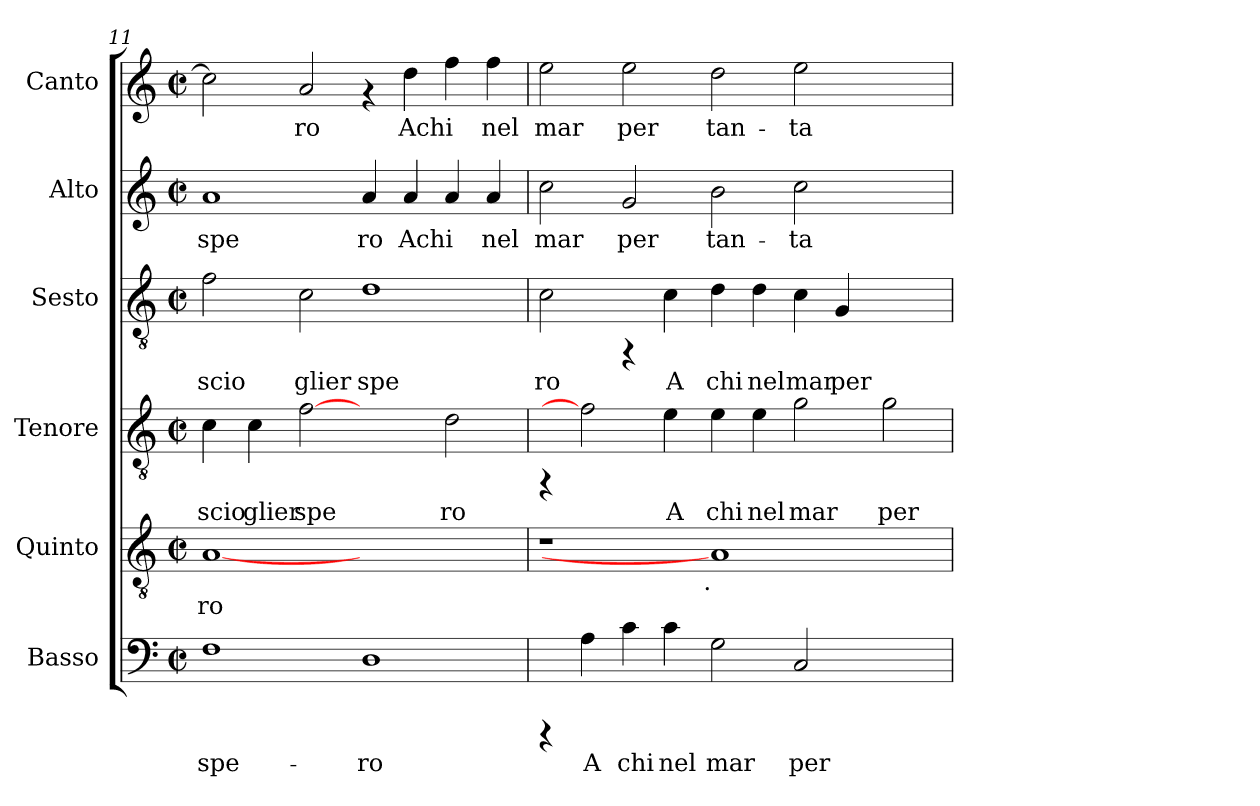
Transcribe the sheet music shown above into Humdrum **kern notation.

**kern	**text	**kern	**text	**kern	**text	**kern	**text	**kern	**text	**kern	**text
*part6	*part6	*part5	*part5	*part4	*part4	*part3	*part3	*part2	*part2	*part1	*part1
*staff6	*staff6	*staff5	*staff5	*staff4	*staff4	*staff3	*staff3	*staff2	*staff2	*staff1	*staff1
*I"Basso	*	*I"Quinto	*	*I"Tenore	*	*I"Sesto	*	*I"Alto	*	*I"Canto	*
*I'Basso	*	*I'Quinto	*	*I'Tenore	*	*I'Sesto	*	*I'Alto	*	*I'Canto	*
*clefF4	*	*clefGv2	*	*clefGv2	*	*clefGv2	*	*clefG2	*	*clefG2	*
*k[]	*	*k[]	*	*k[]	*	*k[]	*	*k[]	*	*k[]	*
*C:	*	*C:	*	*C:	*	*C:	*	*C:	*	*C:	*
*M2/2	*	*M2/2	*	*M2/2	*	*M2/2	*	*M2/2	*	*M2/2	*
*met(c|)	*	*met(c|)	*	*met(c|)	*	*met(c|)	*	*met(c|)	*	*met(c|)	*
=11	=11	=11	=11	=11	=11	=11	=11	=11	=11	=11	=11
!	!LO:LY:b:cj	!	!LO:LY:b:cj	!	!LO:LY:b:cj	!	!LO:LY:b:cj	!	!LO:LY:b:cj	!	!LO:LY:b:cj
1F	spe-	[1A	ro	4c\	scio	2f\	scio	1a	spe	2cc\]	.
!	!	!	!	!	!LO:LY:b:cj	!	!	!	!	!	!
.	.	.	.	4c\	glier	.	.	.	.	.	.
!	!	!	!	!	!LO:LY:b:cj	!	!LO:LY:b:cj	!	!	!	!LO:LY:b:cj
.	.	.	.	[2f	spe	2c\	glier	.	.	2a/	ro
!	!LO:LY:b:cj	!	!	!	!	!	!LO:LY:b:cj	!	!LO:LY:b:cj	!	!
1D	-ro	1ryy	.	2ryy	.	1d	spe	4a/	ro	4rf	.
!	!	!	!	!	!	!	!	!	!LO:LY:b:cj	!	!LO:LY:b:cj
.	.	.	.	.	.	.	.	4a/	Achi	4dd\	Achi
!	!	!	!	!	!LO:LY:b:cj	!	!	!	!LO:LY:b:cj	!	!LO:LY:b:cj
.	.	.	.	2d\	ro	.	.	4a/	.	4ff\	.
!	!	!	!	!	!	!	!	!	!LO:LY:b:cj	!	!LO:LY:b:cj
.	.	.	.	.	.	.	.	4a/	nel	4ff\	nel
!!LO:PB:g=z
=12	=12	=12	=12	=12	=12	=12	=12	=12	=12	=12	=12
!	!	!	!	!	!	!	!LO:LY:b:cj	!	!LO:LY:b:cj	!	!LO:LY:b:cj
*	*	*^	*	*	*	*	*	*	*	*	*
4rCCC	.	1r	2ryy	.	4rFF	.	2c\	ro	2cc\	mar	2ee\	mar
!	!LO:LY:b:cj	!	!	!	!	!	!	!	!	!	!	!
4A\	A	.	.	.	2f]	.	.	.	.	.	.	.
!	!LO:LY:b:cj	!	!	!	!	!	!	!	!	!LO:LY:b:cj	!	!LO:LY:b:cj
4c\	chi	.	4ryy	.	.	.	4rFF	.	2g/	per	2ee\	per
!	!LO:LY:b:cj	!	!	!	!	!LO:LY:b:cj	!	!LO:LY:b:cj	!	!	!	!
4c\	nel	.	8...ryy	.	4e\	A	4c\	A	.	.	.	.
!	!	!	!LO:TX:b:t=.	!	!	!	!	!	!	!	!	!
.	.	.	1ryy	.	.	.	.	.	.	.	.	.
!	!LO:LY:b:cj	!	!	!	!	!LO:LY:b:cj	!	!LO:LY:b:cj	!	!LO:LY:b:cj	!	!LO:LY:b:cj
2G\	mar	1A]	.	.	4e\	chi	4d\	chi	2b\	tan-	2dd\	tan-
!	!	!	!	!	!	!LO:LY:b:cj	!	!LO:LY:b:cj	!	!	!	!
.	.	.	.	.	4e\	nel	4d\	nel	.	.	.	.
!	!LO:LY:b:cj	!	!	!	!	!LO:LY:b:cj	!	!LO:LY:b:cj	!	!LO:LY:b:cj	!	!LO:LY:b:cj
2C/	per	.	.	.	2g\	mar	4c\	mar	2cc\	-ta	2ee\	-ta
!	!	!	!	!	!	!	!	!LO:LY:b:cj	!	!	!	!
.	.	.	.	.	.	.	4G/	per	.	.	.	.
.	.	.	2ryy	.	.	.	.	.	.	.	.	.
!	!	!	!	!	!	!LO:LY:b:cj	!	!	!	!	!	!
2ryy	.	2ryy	.	.	2g\	per	2ryy	.	2ryy	.	2ryy	.
.	.	.	64ryy	.	.	.	.	.	.	.	.	.
*	*	*v	*v	*	*	*	*	*	*	*	*	*
=	=	=	=	=	=	=	=	=	=	=	=
*-	*-	*-	*-	*-	*-	*-	*-	*-	*-	*-	*-
